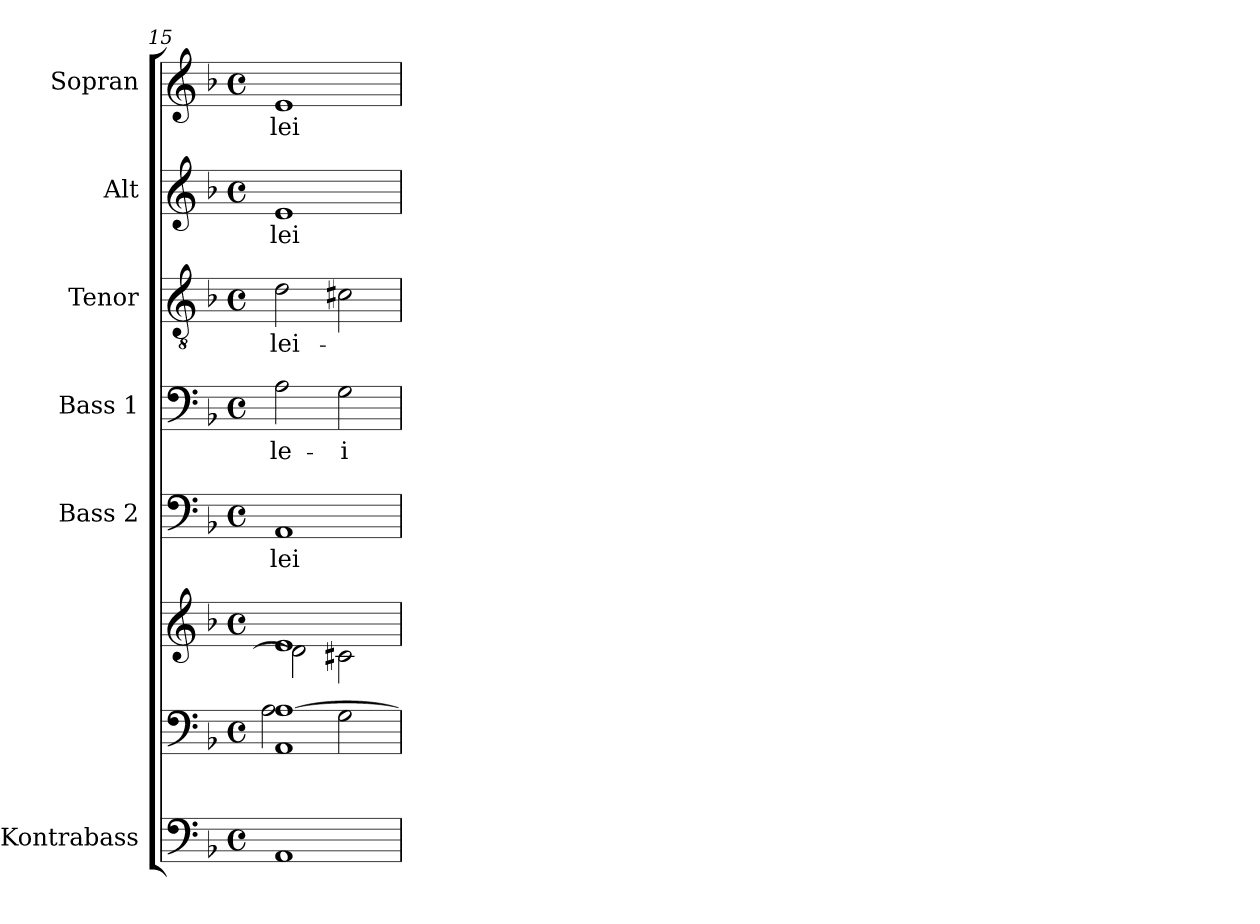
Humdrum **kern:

**kern	**kern	**kern	**kern	**text	**kern	**text	**kern	**text	**kern	**text	**kern	**text
*part7	*part6	*part6	*part5	*part5	*part4	*part4	*part3	*part3	*part2	*part2	*part1	*part1
*staff8	*staff7	*staff6	*staff5	*staff5	*staff4	*staff4	*staff3	*staff3	*staff2	*staff2	*staff1	*staff1
*I"Kontrabass	*	*	*I"Bass 2	*	*I"Bass 1	*	*I"Tenor	*	*I"Alt	*	*I"Sopran	*
*I'Kb.	*	*	*I'B. 2	*	*I'B. 1	*	*I'T.	*	*I'A.	*	*I'S.	*
*clefF4	*clefF4	*clefG2	*clefF4	*	*clefF4	*	*clefGv2	*	*clefG2	*	*clefG2	*
*ITrd7c12	*	*	*	*	*	*	*	*	*	*	*	*
*k[b-]	*k[b-]	*k[b-]	*k[b-]	*	*k[b-]	*	*k[b-]	*	*k[b-]	*	*k[b-]	*
*F:	*F:	*F:	*F:	*	*F:	*	*F:	*	*F:	*	*F:	*
*M4/4	*M4/4	*M4/4	*M4/4	*	*M4/4	*	*M4/4	*	*M4/4	*	*M4/4	*
*met(c)	*met(c)	*met(c)	*met(c)	*	*met(c)	*	*met(c)	*	*met(c)	*	*met(c)	*
=15	=15	=15	=15	=15	=15	=15	=15	=15	=15	=15	=15	=15
*	*^	*^	*	*	*	*	*	*	*	*	*	*
!	!	!	!	!	!	!LO:LY:b	!	!LO:LY:b	!	!LO:LY:b	!	!LO:LY:b	!	!LO:LY:b
1AAA	1AA [>1A	2A\	1e	2d\]	1AA	-lei-	2A\	-le-	2d\	-lei-	1e	-lei-	1e	-lei-
!	!	!	!	!	!	!	!	!LO:LY:b	!	!	!	!	!	!
.	.	2G\	.	2c#X\	.	.	2G\	-i-	2c#X\	.	.	.	.	.
*	*v	*v	*	*	*	*	*	*	*	*	*	*	*	*
*	*	*v	*v	*	*	*	*	*	*	*	*	*	*
=	=	=	=	=	=	=	=	=	=	=	=	=
*-	*-	*-	*-	*-	*-	*-	*-	*-	*-	*-	*-	*-
